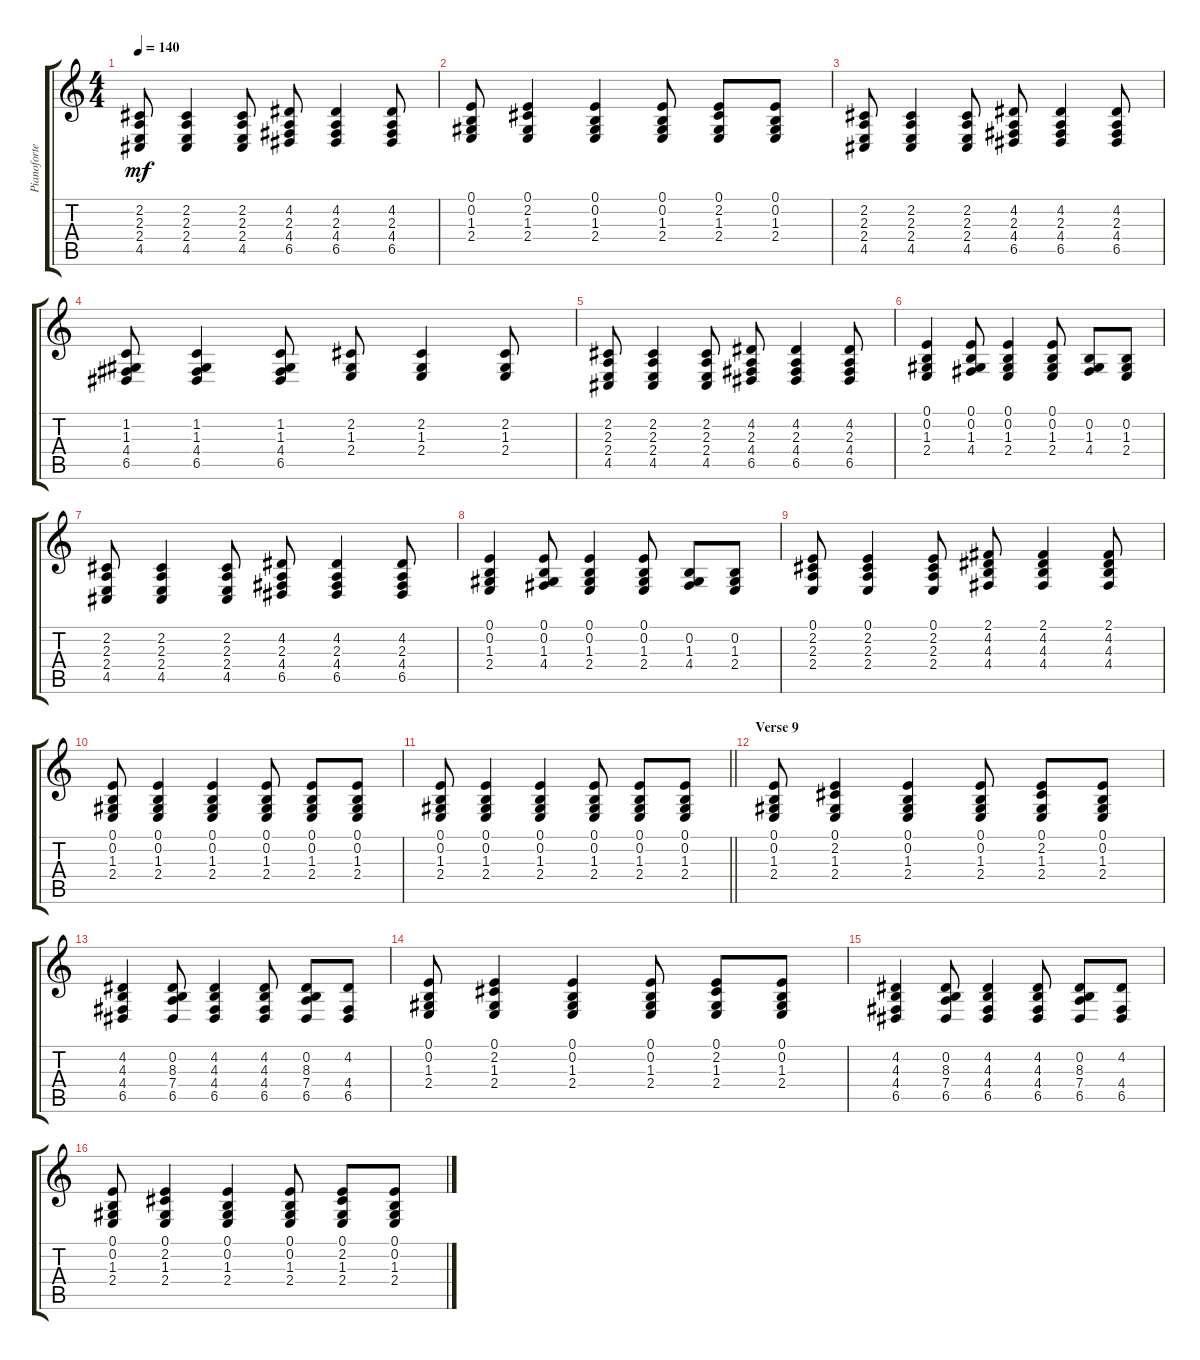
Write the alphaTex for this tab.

\track ("Pianoforte" "Pianoforte") {instrument acousticgrandpiano}
\staff {score tabs}
\tuning (E4 B3 G3 D3 A2 E2) {hide}
\ts (4 4)
\tempo 140
\clef g2
\ks c
(2.2 2.3 2.4 4.5).8{dy mf} (2.2 2.3 2.4 4.5).4 (2.2 2.3 2.4 4.5).8 (4.2 2.3 4.4 6.5).8 (4.2 2.3 4.4 6.5).4 (4.2 2.3 4.4 6.5).8 |
(0.1 0.2 1.3 2.4).8 (0.1 2.2 1.3 2.4).4 (0.1 0.2 1.3 2.4).4 (0.1 0.2 1.3 2.4).8 (0.1 2.2 1.3 2.4).8 (0.1 0.2 1.3 2.4).8 |
(2.2 2.3 2.4 4.5).8 (2.2 2.3 2.4 4.5).4 (2.2 2.3 2.4 4.5).8 (4.2 2.3 4.4 6.5).8 (4.2 2.3 4.4 6.5).4 (4.2 2.3 4.4 6.5).8 |
(1.2 1.3 4.4 6.5).8 (1.2 1.3 4.4 6.5).4 (1.2 1.3 4.4 6.5).8 (2.2 1.3 2.4).8 (2.2 1.3 2.4).4 (2.2 1.3 2.4).8 |
(2.2 2.3 2.4 4.5).8 (2.2 2.3 2.4 4.5).4 (2.2 2.3 2.4 4.5).8 (4.2 2.3 4.4 6.5).8 (4.2 2.3 4.4 6.5).4 (4.2 2.3 4.4 6.5).8 |
(0.1 0.2 1.3 2.4).4 (0.1 0.2 1.3 4.4).8 (0.1 0.2 1.3 2.4).4 (0.1 0.2 1.3 2.4).8 (0.2 1.3 4.4).8 (0.2 1.3 2.4).8 |
(2.2 2.3 2.4 4.5).8 (2.2 2.3 2.4 4.5).4 (2.2 2.3 2.4 4.5).8 (4.2 2.3 4.4 6.5).8 (4.2 2.3 4.4 6.5).4 (4.2 2.3 4.4 6.5).8 |
(0.1 0.2 1.3 2.4).4 (0.1 0.2 1.3 4.4).8 (0.1 0.2 1.3 2.4).4 (0.1 0.2 1.3 2.4).8 (0.2 1.3 4.4).8 (0.2 1.3 2.4).8 |
(0.1 2.2 2.3 2.4).8 (0.1 2.2 2.3 2.4).4 (0.1 2.2 2.3 2.4).8 (2.1 4.2 4.3 4.4).8 (2.1 4.2 4.3 4.4).4 (2.1 4.2 4.3 4.4).8 |
(0.1 0.2 1.3 2.4).8 (0.1 0.2 1.3 2.4).4 (0.1 0.2 1.3 2.4).4 (0.1 0.2 1.3 2.4).8 (0.1 0.2 1.3 2.4).8 (0.1 0.2 1.3 2.4).8 |
\barLineRight lightlight
(0.1 0.2 1.3 2.4).8 (0.1 0.2 1.3 2.4).4 (0.1 0.2 1.3 2.4).4 (0.1 0.2 1.3 2.4).8 (0.1 0.2 1.3 2.4).8 (0.1 0.2 1.3 2.4).8 |
\section ("" "Verse 9")
(0.1 0.2 1.3 2.4).8 (0.1 2.2 1.3 2.4).4 (0.1 0.2 1.3 2.4).4 (0.1 0.2 1.3 2.4).8 (0.1 2.2 1.3 2.4).8 (0.1 0.2 1.3 2.4).8 |
(4.2 4.3 4.4 6.5).4 (0.2 8.3 7.4 6.5).8 (4.2 4.3 4.4 6.5).4 (4.2 4.3 4.4 6.5).8 (0.2 8.3 7.4 6.5).8 (4.2 4.4 6.5).8 |
(0.1 0.2 1.3 2.4).8 (0.1 2.2 1.3 2.4).4 (0.1 0.2 1.3 2.4).4 (0.1 0.2 1.3 2.4).8 (0.1 2.2 1.3 2.4).8 (0.1 0.2 1.3 2.4).8 |
(4.2 4.3 4.4 6.5).4 (0.2 8.3 7.4 6.5).8 (4.2 4.3 4.4 6.5).4 (4.2 4.3 4.4 6.5).8 (0.2 8.3 7.4 6.5).8 (4.2 4.4 6.5).8 |
(0.1 0.2 1.3 2.4).8 (0.1 2.2 1.3 2.4).4 (0.1 0.2 1.3 2.4).4 (0.1 0.2 1.3 2.4).8 (0.1 2.2 1.3 2.4).8 (0.1 0.2 1.3 2.4).8
